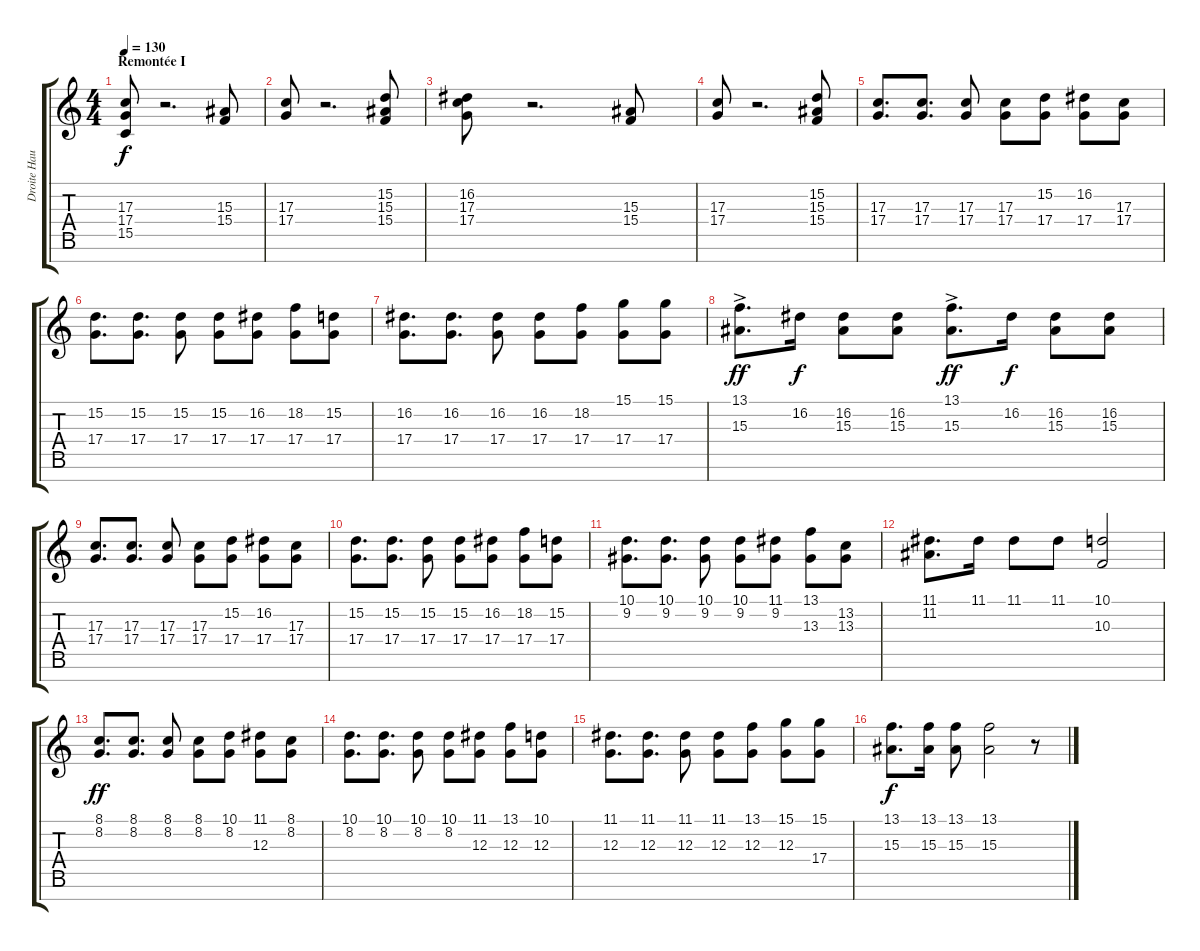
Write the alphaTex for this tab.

\track ("Droite Haute" "Droite Hau") {instrument acousticgrandpiano}
\staff {score tabs}
\tuning (E4 B3 G3 D3 A2 E2 B1) {hide}
\ts (4 4)
\section ("" "Remontée I")
\tempo 130
\clef g2
\ks c
(17.3 17.4 15.5).8{dy f} r.2{d} (15.3 15.4).8 |
(17.3 17.4).8 r.2{d} (15.2 15.3 15.4).8 |
(16.2 17.3 17.4).8 r.2{d} (15.3 15.4).8 |
(17.3 17.4).8 r.2{d} (15.2 15.3 15.4).8 |
(17.3 17.4).8{d} (17.3 17.4).8{d} (17.3 17.4).8 (17.3 17.4).8 (15.2 17.4).8 (16.2 17.4).8 (17.3 17.4).8 |
(15.2 17.4).8{d} (15.2 17.4).8{d} (15.2 17.4).8 (15.2 17.4).8 (16.2 17.4).8 (18.2 17.4).8 (15.2 17.4).8 |
(16.2 17.4).8{d} (16.2 17.4).8{d} (16.2 17.4).8 (16.2 17.4).8 (18.2 17.4).8 (15.1 17.4).8 (15.1 17.4).8 |
(13.1{ac} 15.3{ac}).8{d dy ff} 16.2.16{dy f} (16.2 15.3).8 (16.2 15.3).8 (13.1{ac} 15.3).8{d dy ff} 16.2.16{dy f} (16.2 15.3).8 (16.2 15.3).8 |
(17.3 17.4).8{d} (17.3 17.4).8{d} (17.3 17.4).8 (17.3 17.4).8 (15.2 17.4).8 (16.2 17.4).8 (17.3 17.4).8 |
(15.2 17.4).8{d} (15.2 17.4).8{d} (15.2 17.4).8 (15.2 17.4).8 (16.2 17.4).8 (18.2 17.4).8 (15.2 17.4).8 |
(10.1 9.2).8{d} (10.1 9.2).8{d} (10.1 9.2).8 (10.1 9.2).8 (11.1 9.2).8 (13.1 13.3).8 (13.2 13.3).8 |
(11.1 11.2).8{d} 11.1.16 11.1.8 11.1.8 (10.1 10.3).2 |
(8.1 8.2).8{d dy ff} (8.1 8.2).8{d} (8.1 8.2).8 (8.1 8.2).8 (10.1 8.2).8 (11.1 12.3).8 (8.1 8.2).8 |
(10.1 8.2).8{d} (10.1 8.2).8{d} (10.1 8.2).8 (10.1 8.2).8 (11.1 12.3).8 (13.1 12.3).8 (10.1 12.3).8 |
(11.1 12.3).8{d} (11.1 12.3).8{d} (11.1 12.3).8 (11.1 12.3).8 (13.1 12.3).8 (15.1 12.3).8 (15.1 17.4).8 |
(13.1 15.3).8{d dy f} (13.1 15.3).16 (13.1 15.3).8 (13.1 15.3).2 r.8
